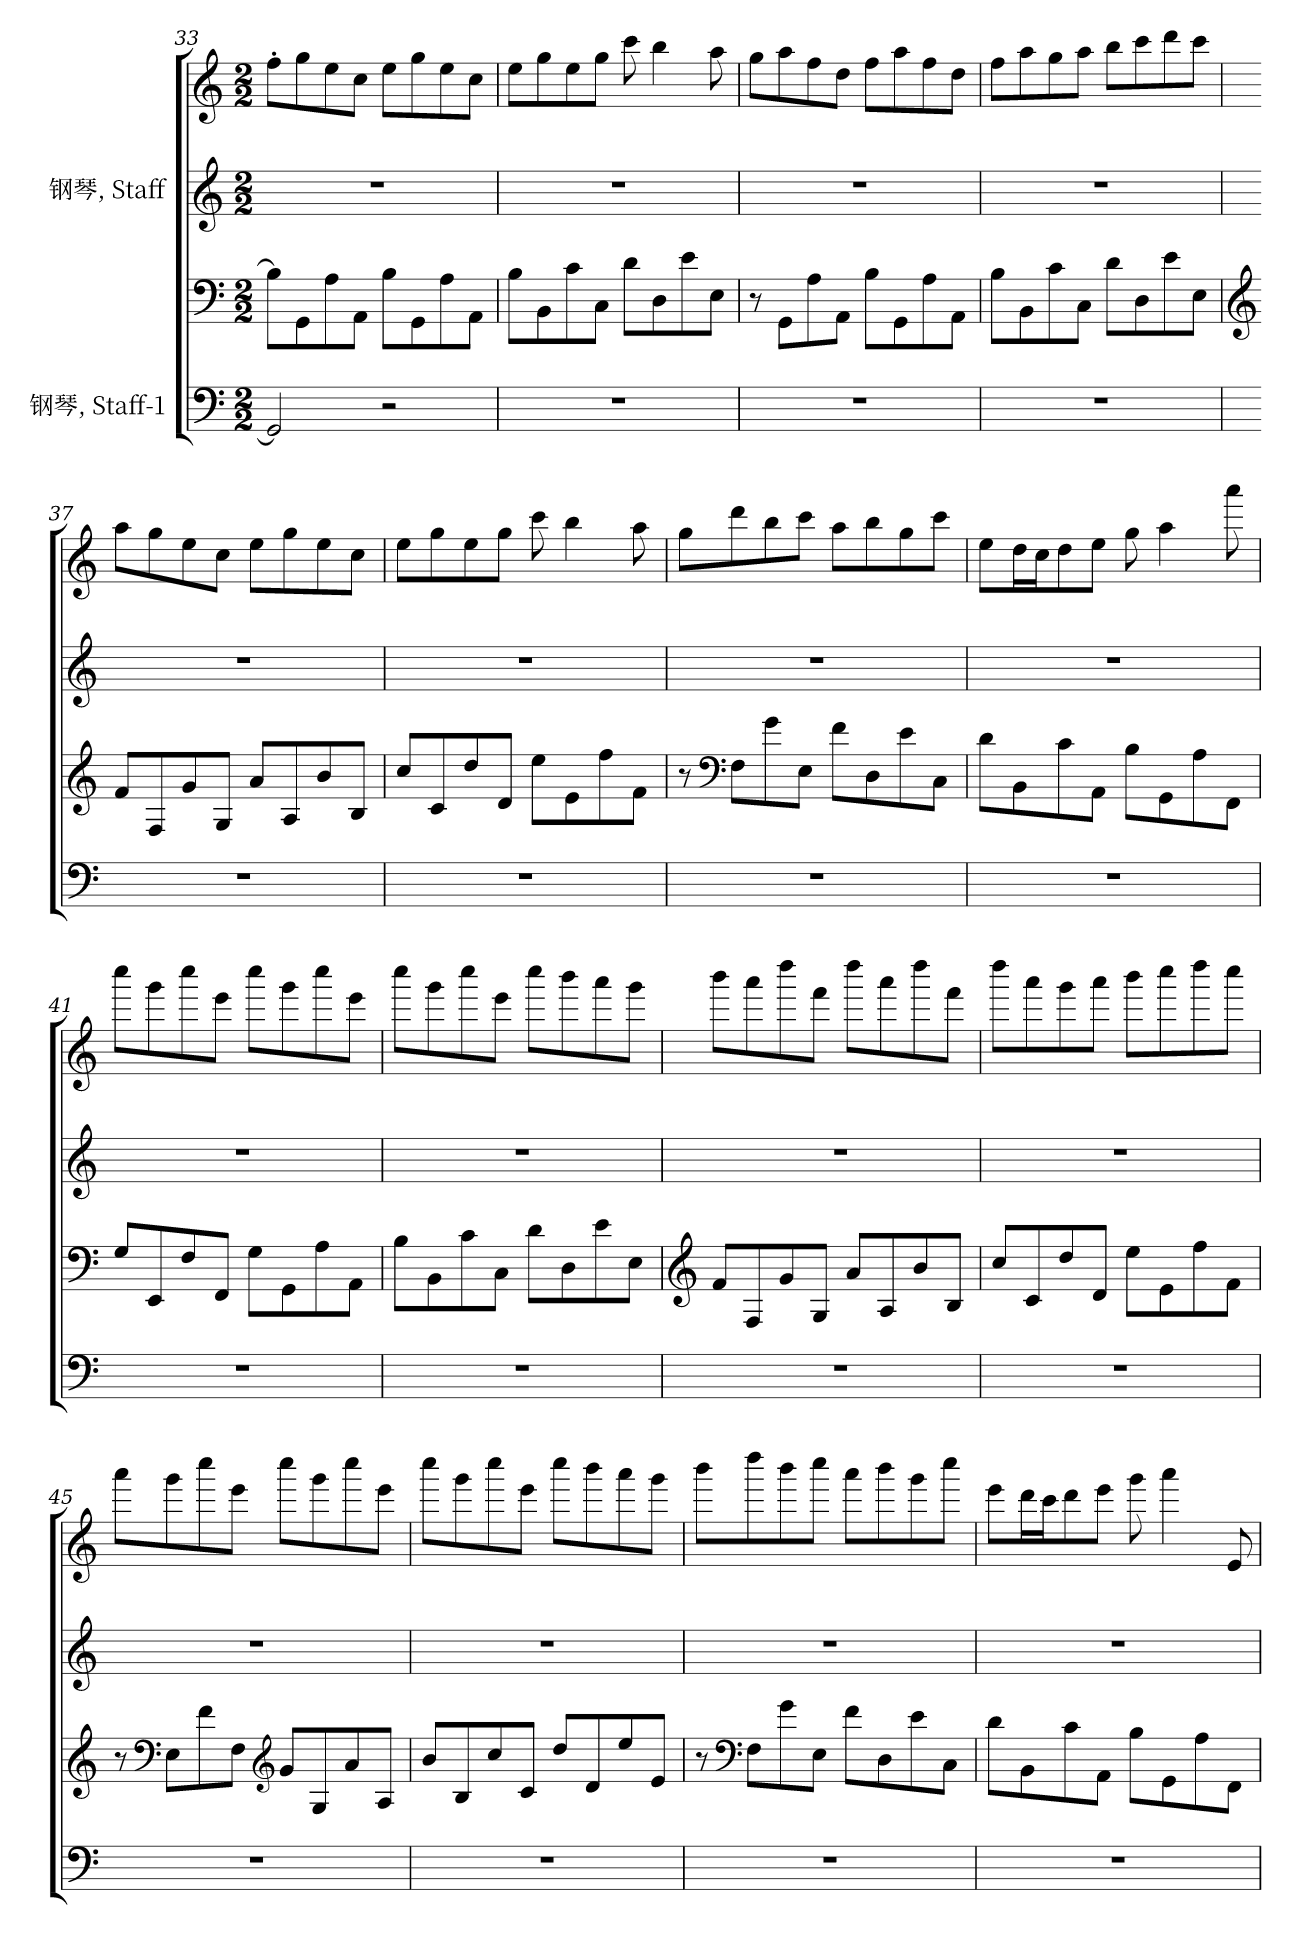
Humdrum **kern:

**kern	**kern	**kern	**kern
*part2	*part2	*part1	*part1
*staff4	*staff3	*staff2	*staff1
*I"钢琴, Staff-1	*	*I"钢琴, Staff	*
*clefF4	*clefF4	*clefG2	*clefG2
*k[]	*k[]	*k[]	*k[]
*M2/2	*M2/2	*M2/2	*M2/2
=33	=33	=33	=33
2GG/]	8B\L]	1r	8ff'\L
.	8GG\	.	8gg\
.	8A\	.	8ee\
.	8AA\J	.	8cc\J
2r	8B\L	.	8ee\L
.	8GG\	.	8gg\
.	8A\	.	8ee\
.	8AA\J	.	8cc\J
=34	=34	=34	=34
1r	8B\L	1r	8ee\L
.	8BB\	.	8gg\
.	8c\	.	8ee\
.	8C\J	.	8gg\J
.	8d\L	.	8ccc\
.	8D\	.	4bb\
.	8e\	.	.
.	8E\J	.	8aa\
=35	=35	=35	=35
1r	8r	1r	8gg\L
.	8GG\L	.	8aa\
.	8A\	.	8ff\
.	8AA\J	.	8dd\J
.	8B\L	.	8ff\L
.	8GG\	.	8aa\
.	8A\	.	8ff\
.	8AA\J	.	8dd\J
!!LO:LB:g=z
=36	=36	=36	=36
1r	8B\L	1r	8ff\L
.	8BB\	.	8aa\
.	8c\	.	8gg\
.	8C\J	.	8aa\J
.	8d\L	.	8bb\L
.	8D\	.	8ccc\
.	8e\	.	8ddd\
.	8E\J	.	8ccc\J
=37	=37	=37	=37
*	*clefG2	*	*
1r	8f/L	1r	8aa\L
.	8F/	.	8gg\
.	8g/	.	8ee\
.	8G/J	.	8cc\J
.	8a/L	.	8ee\L
.	8A/	.	8gg\
.	8b/	.	8ee\
.	8B/J	.	8cc\J
=38	=38	=38	=38
1r	8cc/L	1r	8ee\L
.	8c/	.	8gg\
.	8dd/	.	8ee\
.	8d/J	.	8gg\J
.	8ee\L	.	8ccc\
.	8e\	.	4bb\
.	8ff\	.	.
.	8f\J	.	8aa\
=39	=39	=39	=39
1r	8r	1r	8gg\L
*	*clefF4	*	*
.	8F\L	.	8ddd\
.	8g\	.	8bb\
.	8E\J	.	8ccc\J
.	8f\L	.	8aa\L
.	8D\	.	8bb\
.	8e\	.	8gg\
.	8C\J	.	8ccc\J
!!LO:PB:g=z
=40	=40	=40	=40
1r	8d\L	1r	8ee\L
.	8BB\	.	16dd\L
.	.	.	16cc\J
.	8c\	.	8dd\
.	8AA\J	.	8ee\J
.	8B\L	.	8gg\
.	8GG\	.	4aa\
.	8A\	.	.
.	8FF\J	.	8aaa\
=41	=41	=41	=41
1r	8G/L	1r	8cccc\L
.	8EE/	.	8ggg\
.	8F/	.	8cccc\
.	8FF/J	.	8eee\J
.	8G\L	.	8cccc\L
.	8GG\	.	8ggg\
.	8A\	.	8cccc\
.	8AA\J	.	8eee\J
=42	=42	=42	=42
1r	8B\L	1r	8cccc\L
.	8BB\	.	8ggg\
.	8c\	.	8cccc\
.	8C\J	.	8eee\J
.	8d\L	.	8cccc\L
.	8D\	.	8bbb\
.	8e\	.	8aaa\
.	8E\J	.	8ggg\J
!!LO:LB:g=z
=43	=43	=43	=43
*	*clefG2	*	*
1r	8f/L	1r	8bbb\L
.	8F/	.	8aaa\
.	8g/	.	8dddd\
.	8G/J	.	8fff\J
.	8a/L	.	8dddd\L
.	8A/	.	8aaa\
.	8b/	.	8dddd\
.	8B/J	.	8fff\J
=44	=44	=44	=44
1r	8cc/L	1r	8dddd\L
.	8c/	.	8aaa\
.	8dd/	.	8ggg\
.	8d/J	.	8aaa\J
.	8ee\L	.	8bbb\L
.	8e\	.	8cccc\
.	8ff\	.	8dddd\
.	8f\J	.	8cccc\J
=45	=45	=45	=45
1r	8r	1r	8aaa\L
*	*clefF4	*	*
.	8E\L	.	8ggg\
.	8f\	.	8cccc\
.	8F\J	.	8eee\J
*	*clefG2	*	*
.	8g/L	.	8cccc\L
.	8G/	.	8ggg\
.	8a/	.	8cccc\
.	8A/J	.	8eee\J
!!LO:LB:g=z
=46	=46	=46	=46
1r	8b/L	1r	8cccc\L
.	8B/	.	8ggg\
.	8cc/	.	8cccc\
.	8c/J	.	8eee\J
.	8dd/L	.	8cccc\L
.	8d/	.	8bbb\
.	8ee/	.	8aaa\
.	8e/J	.	8ggg\J
=47	=47	=47	=47
1r	8r	1r	8bbb\L
*	*clefF4	*	*
.	8F\L	.	8dddd\
.	8g\	.	8bbb\
.	8E\J	.	8cccc\J
.	8f\L	.	8aaa\L
.	8D\	.	8bbb\
.	8e\	.	8ggg\
.	8C\J	.	8cccc\J
=48	=48	=48	=48
1r	8d\L	1r	8eee\L
.	8BB\	.	16ddd\L
.	.	.	16ccc\J
.	8c\	.	8ddd\
.	8AA\J	.	8eee\J
.	8B\L	.	8ggg\
.	8GG\	.	4aaa\
.	8A\	.	.
.	8FF\J	.	8e/
=	=	=	=
*-	*-	*-	*-
